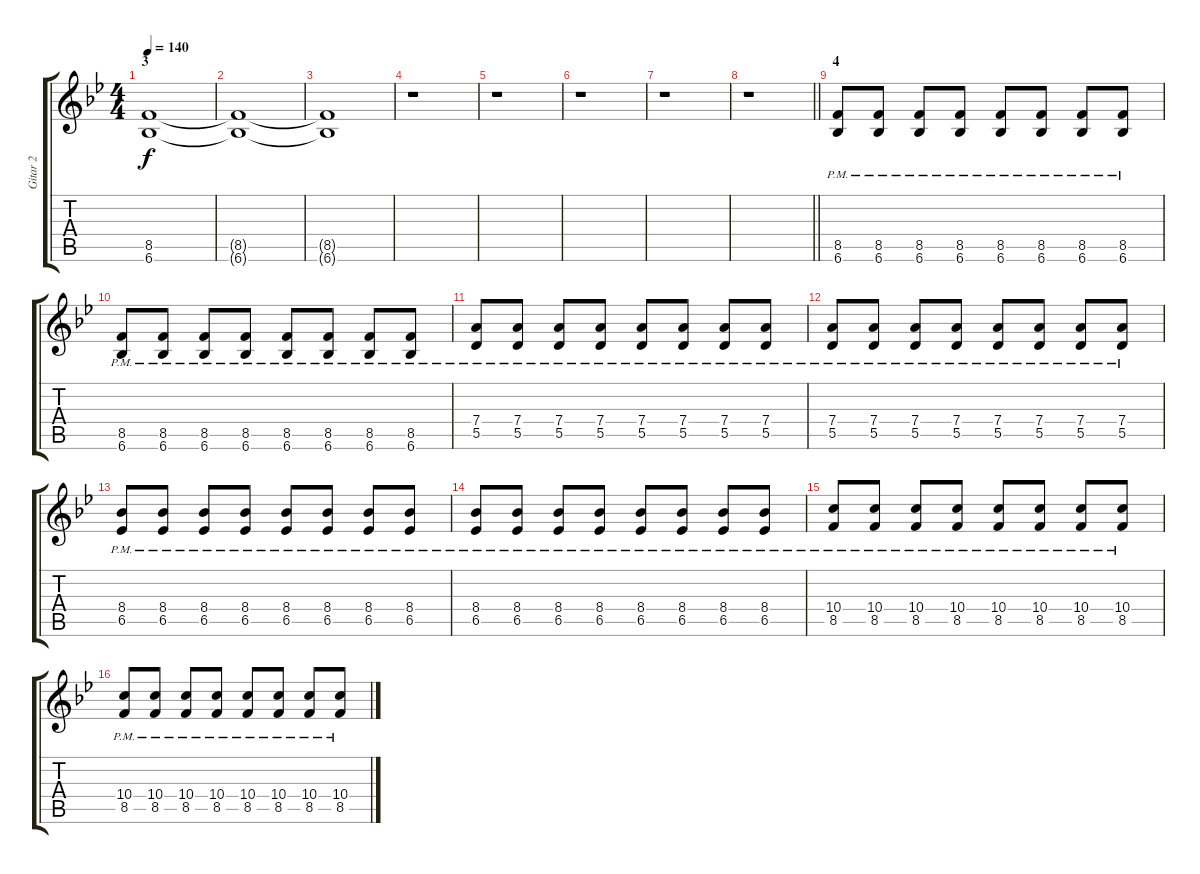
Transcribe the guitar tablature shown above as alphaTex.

\track ("Gitar 2" "Gitar 2") {instrument overdrivenguitar}
\staff {score tabs}
\tuning (E4 B3 G3 D3 A2 E2) {hide}
\ts (4 4)
\section ("" "3")
\tempo 140
\clef g2
\ks bb
(8.5 6.6).1{dy f volume 0} |
(8.5{t} 6.6{t}).1 |
(8.5{t} 6.6{t}).1 |
r.1 |
r.1 |
r.1 |
r.1 |
\barLineRight lightlight
r.1 |
\section ("" "4")
(8.5{pm} 6.6{pm}).8{volume 10} (8.5{pm} 6.6{pm}).8 (8.5{pm} 6.6{pm}).8 (8.5{pm} 6.6{pm}).8 (8.5{pm} 6.6{pm}).8 (8.5{pm} 6.6{pm}).8 (8.5{pm} 6.6{pm}).8 (8.5{pm} 6.6{pm}).8 |
(8.5{pm} 6.6{pm}).8 (8.5{pm} 6.6{pm}).8 (8.5{pm} 6.6{pm}).8 (8.5{pm} 6.6{pm}).8 (8.5{pm} 6.6{pm}).8 (8.5{pm} 6.6{pm}).8 (8.5{pm} 6.6{pm}).8 (8.5{pm} 6.6{pm}).8 |
(7.4{pm} 5.5{pm}).8 (7.4{pm} 5.5{pm}).8 (7.4{pm} 5.5{pm}).8 (7.4{pm} 5.5{pm}).8 (7.4{pm} 5.5{pm}).8 (7.4{pm} 5.5{pm}).8 (7.4{pm} 5.5{pm}).8 (7.4{pm} 5.5{pm}).8 |
(7.4{pm} 5.5{pm}).8 (7.4{pm} 5.5{pm}).8 (7.4{pm} 5.5{pm}).8 (7.4{pm} 5.5{pm}).8 (7.4{pm} 5.5{pm}).8 (7.4{pm} 5.5{pm}).8 (7.4{pm} 5.5{pm}).8 (7.4{pm} 5.5{pm}).8 |
(8.4{pm} 6.5{pm}).8 (8.4{pm} 6.5{pm}).8 (8.4{pm} 6.5{pm}).8 (8.4{pm} 6.5{pm}).8 (8.4{pm} 6.5{pm}).8 (8.4{pm} 6.5{pm}).8 (8.4{pm} 6.5{pm}).8 (8.4{pm} 6.5{pm}).8 |
(8.4{pm} 6.5{pm}).8 (8.4{pm} 6.5{pm}).8 (8.4{pm} 6.5{pm}).8 (8.4{pm} 6.5{pm}).8 (8.4{pm} 6.5{pm}).8 (8.4{pm} 6.5{pm}).8 (8.4{pm} 6.5{pm}).8 (8.4{pm} 6.5{pm}).8 |
(10.4{pm} 8.5{pm}).8 (10.4{pm} 8.5{pm}).8 (10.4{pm} 8.5{pm}).8 (10.4{pm} 8.5{pm}).8 (10.4{pm} 8.5{pm}).8 (10.4{pm} 8.5{pm}).8 (10.4{pm} 8.5{pm}).8 (10.4{pm} 8.5{pm}).8 |
(10.4{pm} 8.5{pm}).8 (10.4{pm} 8.5{pm}).8 (10.4{pm} 8.5{pm}).8 (10.4{pm} 8.5{pm}).8 (10.4{pm} 8.5{pm}).8 (10.4{pm} 8.5{pm}).8 (10.4{pm} 8.5{pm}).8 (10.4{pm} 8.5{pm}).8
